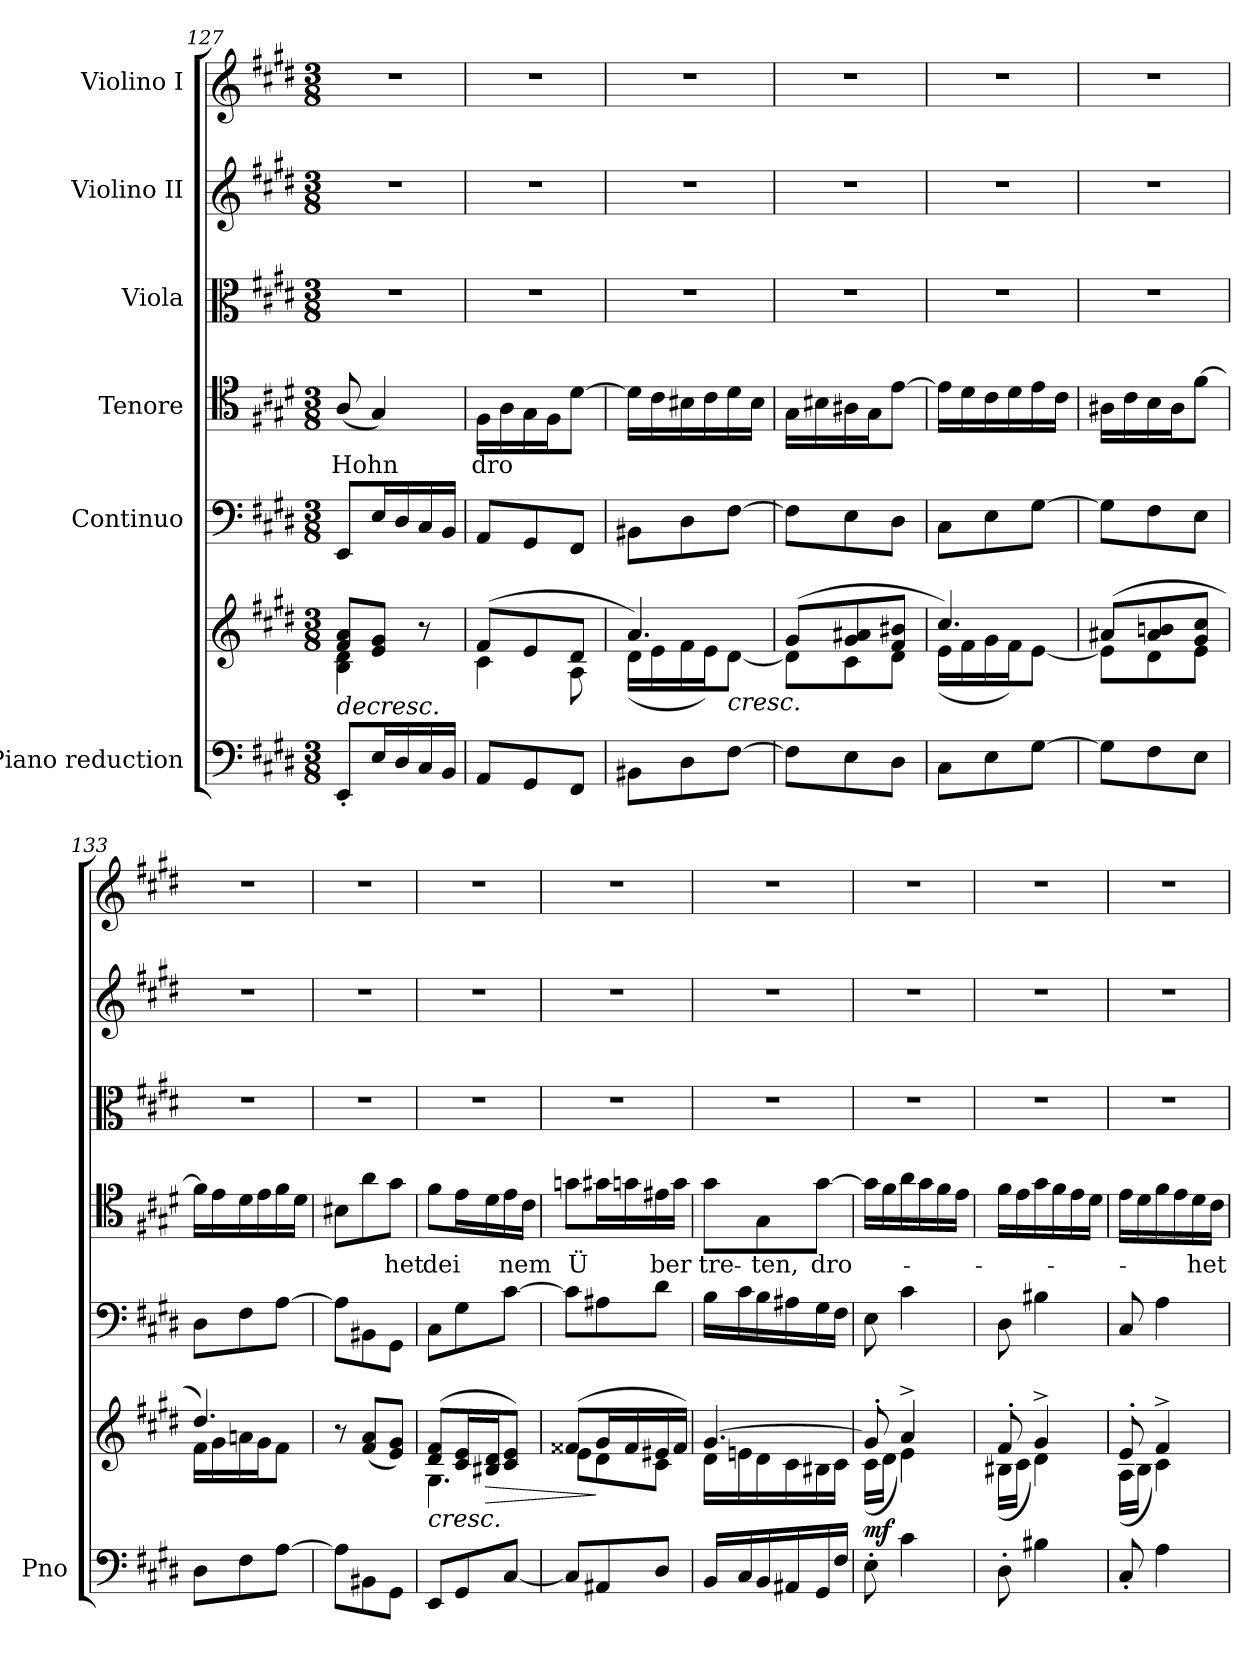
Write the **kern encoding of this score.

**kern	**kern	**dynam	**kern	**kern	**text	**kern	**kern	**kern
*part6	*part6	*part6	*part5	*part4	*part4	*part3	*part2	*part1
*staff7	*staff6	*staff6/7	*staff5	*staff4	*staff4	*staff3	*staff2	*staff1
*I"Piano reduction	*	*	*I"Continuo	*I"Tenore	*	*I"Viola	*I"Violino II	*I"Violino I
*I'Pno	*	*	*	*	*	*	*	*
*clefF4	*clefG2	*	*clefF4	*clefC4	*	*clefC3	*clefG2	*clefG2
*k[f#c#g#d#]	*k[f#c#g#d#]	*	*k[f#c#g#d#]	*k[f#c#g#d#]	*	*k[f#c#g#d#]	*k[f#c#g#d#]	*k[f#c#g#d#]
*M3/8	*M3/8	*	*M3/8	*M3/8	*	*M3/8	*M3/8	*M3/8
=127	=127	=127	=127	=127	=127	=127	=127	=127
!	!	!LO:HP:b	!	!	!LO:LY:b	!	!	!
*	*^	*	*	*	*	*	*	*
8EE'/L	8f#/ 8a/L	4B\ 4d#\	>	8EE/L	(<8A/	Hohn	4.r	4.r	4.r
16E/L	8e/ 8g#/J	.	.	16E/L	4G#/)	.	.	.	.
16D#/	.	.	.	16D#/	.	.	.	.	.
16C#/	8r	8ryy	.	16C#/	.	.	.	.	.
16BB/JJ	.	.	.	16BB/JJ	.	.	.	.	.
=128	=128	=128	=128	=128	=128	=128	=128	=128	=128
!	!	!	!	!	!	!LO:LY:b	!	!	!
8AA/L	(>8f#/L	4c#\	.	8AA/L	16F#\LL	dro	4.r	4.r	4.r
.	.	.	.	.	16A\	.	.	.	.
8GG#/	8e/	.	.	8GG#/	16G#\	.	.	.	.
.	.	.	.	.	16F#\J	.	.	.	.
8FF#/J	8d#/J	8A\	.	8FF#/J	[8d#\J	.	.	.	.
=129	=129	=129	=129	=129	=129	=129	=129	=129	=129
8BB#X\L	4.a/)	(<16d#\LL	.	8BB#X\L	16d#\LL]	.	4.r	4.r	4.r
.	.	16e\	.	.	16c#\	.	.	.	.
8D#\	.	16f#\	.	8D#\	16B#X\	.	.	.	.
.	.	16e\J)	.	.	16c#\	.	.	.	.
!	!	!LO:TX:b:i:t=cresc.	!	!	!	!	!	!	!
[8F#\J	.	[8d#\J	.	[8F#\J	16d#\	.	.	.	.
.	.	.	.	.	16B#\JJ	.	.	.	.
=130	=130	=130	=130	=130	=130	=130	=130	=130	=130
8F#\L]	(>8g#/L	8d#\L]	.	8F#\L]	16G#\LL	.	4.r	4.r	4.r
.	.	.	.	.	16B#X\	.	.	.	.
8E\	8g#/ 8a#X/	8c#\	.	8E\	16A#X\	.	.	.	.
.	.	.	.	.	16G#\J	.	.	.	.
8D#\J	8f#/ 8b#X/J	8d#\J	.	8D#\J	[8e\J	.	.	.	.
=131	=131	=131	=131	=131	=131	=131	=131	=131	=131
8C#\L	4.cc#/)	(<16e\LL	.	8C#\L	16e\LL]	.	4.r	4.r	4.r
.	.	16f#\	.	.	16d#\	.	.	.	.
8E\	.	16g#\	.	8E\	16c#\	.	.	.	.
.	.	16f#\J)	.	.	16d#\	.	.	.	.
[8G#\J	.	[8e\J	.	[8G#\J	16e\	.	.	.	.
.	.	.	.	.	16c#\JJ	.	.	.	.
=132	=132	=132	=132	=132	=132	=132	=132	=132	=132
8G#\L]	(>8a#X/L	8e\L]	.	8G#\L]	16A#X\LL	.	4.r	4.r	4.r
.	.	.	.	.	16c#\	.	.	.	.
8F#\	8a#/ 8bn/	8d#\	.	8F#\	16B\	.	.	.	.
.	.	.	.	.	16A#\J	.	.	.	.
8E\J	8g#/ 8cc#/J	8e\J	.	8E\J	[8f#\J	.	.	.	.
!!LO:PB:g=z
=133	=133	=133	=133	=133	=133	=133	=133	=133	=133
8D#\L	4.dd#/)	16f#\LL	.	8D#\L	16f#\LL]	.	4.r	4.r	4.r
.	.	16g#\	.	.	16e\	.	.	.	.
8F#\	.	16an\	.	8F#\	16d#\	.	.	.	.
.	.	16g#\J	.	.	16e\	.	.	.	.
[8A\J	.	8f#\J	.	[8A\J	16f#\	.	.	.	.
.	.	.	.	.	16d#\JJ	.	.	.	.
*	*v	*v	*	*	*	*	*	*	*
=134	=134	=134	=134	=134	=134	=134	=134	=134
8A\L]	8r	.	8A\L]	8B#X\L	.	4.r	4.r	4.r
8BB#X\	(<8f#/ 8a/L	.	8BB#X\	8a\	.	.	.	.
!	!	!	!	!	!LO:LY:b	!	!	!
8GG#\J	8e/ 8g#/J)	.	8GG#\J	8g#\J	het	.	.	.
=135	=135	=135	=135	=135	=135	=135	=135	=135
!	!	!LO:HP:b	!	!	!LO:LY:b	!	!	!
*	*^	*	*	*	*	*	*	*
8EE/L	(>8d#/ 8f#/L	4.G#\	<	8C#\L	8f#\L	dei	4.r	4.r	4.r
8GG#/	16c#/ 16e/L	.	]	8G#\	16e\L	.	.	.	.
!	!	!	!LO:HP:b	!	!	!	!	!	!
.	16B#X/ 16d#/J	.	>	.	16d#\	.	.	.	.
!	!	!	!	!	!	!LO:LY:b	!	!	!
[8C#/J	8c#/ 8e/J)	.	.	[8c#\J	16e\	nem	.	.	.
.	.	.	.	.	16c#\JJ	.	.	.	.
*	*v	*v	*	*	*	*	*	*	*
.	.	[	.	.	.	.	.	.
=136	=136	=136	=136	=136	=136	=136	=136	=136
*	*^	*	*	*	*	*	*	*
!	!	!	!	!	!	!LO:LY:b	!	!	!
8C#/L]	(>8f##X/L	8e\L	.	8c#\L]	8gn\L	Ü	4.r	4.r	4.r
8AA#X/	16g#/L	8d#\	]	8A#X\	16g#X\L	.	.	.	.
.	16f##/	.	.	.	16gn\	.	.	.	.
!	!	!	!	!	!	!LO:LY:b	!	!	!
8D#/J	16e#X/	8c#\J	.	8d#\J	16e#X\	ber	.	.	.
.	16f##/JJ)	.	.	.	16g\JJ	.	.	.	.
=137	=137	=137	=137	=137	=137	=137	=137	=137	=137
!	!	!	!	!	!	!LO:LY:b	!	!	!
16BB/LL	[4.g#/	16d#\LL	.	16B\LL	8g#\L	tre-	4.r	4.r	4.r
16C#/	.	16en\	.	16c#\	.	.	.	.	.
!	!	!	!	!	!	!LO:LY:b	!	!	!
16BB/	.	16d#\	.	16B\	8G#\	ten,	.	.	.
16AA#X/	.	16c#\	.	16A#X\	.	.	.	.	.
!	!	!	!	!	!	!LO:LY:b	!	!	!
16GG#/	.	16B#X\	.	16G#\	[8g#\J	dro-	.	.	.
16F#/JJ	.	16c#\JJ	.	16F#\JJ	.	.	.	.	.
=138	=138	=138	=138	=138	=138	=138	=138	=138	=138
!	!	!	!LO:DY:b	!	!	!	!	!	!
8E'\	8g#'/]	(<16c#\LL	mf	8E\	16g#\LL]	.	4.r	4.r	4.r
.	.	16d#\JJ	.	.	16f#\	.	.	.	.
4c#\	4a^/	4e\)	.	4c#\	16a\	.	.	.	.
.	.	.	.	.	16g#\	.	.	.	.
.	.	.	.	.	16f#\	.	.	.	.
.	.	.	.	.	16e\JJ	.	.	.	.
=139	=139	=139	=139	=139	=139	=139	=139	=139	=139
8D#'\	8f#'/	(<16B#X\LL	.	8D#\	16f#\LL	.	4.r	4.r	4.r
.	.	16c#\JJ	.	.	16e\	.	.	.	.
4B#X\	4g#^/	4d#\)	.	4B#X\	16g#\	.	.	.	.
.	.	.	.	.	16f#\	.	.	.	.
.	.	.	.	.	16e\	.	.	.	.
.	.	.	.	.	16d#\JJ	.	.	.	.
=140	=140	=140	=140	=140	=140	=140	=140	=140	=140
8C#'/	8e'/	(<16A\LL	.	8C#/	16e\LL	.	4.r	4.r	4.r
.	.	16B\JJ	.	.	16d#\	.	.	.	.
4A\	4f#^/	4c#\)	.	4A\	16f#\	.	.	.	.
.	.	.	.	.	16e\	.	.	.	.
!	!	!	!	!	!	!LO:LY:b	!	!	!
.	.	.	.	.	16d#\	het	.	.	.
.	.	.	.	.	16c#\JJ	.	.	.	.
*	*v	*v	*	*	*	*	*	*	*
=	=	=	=	=	=	=	=	=
*-	*-	*-	*-	*-	*-	*-	*-	*-
